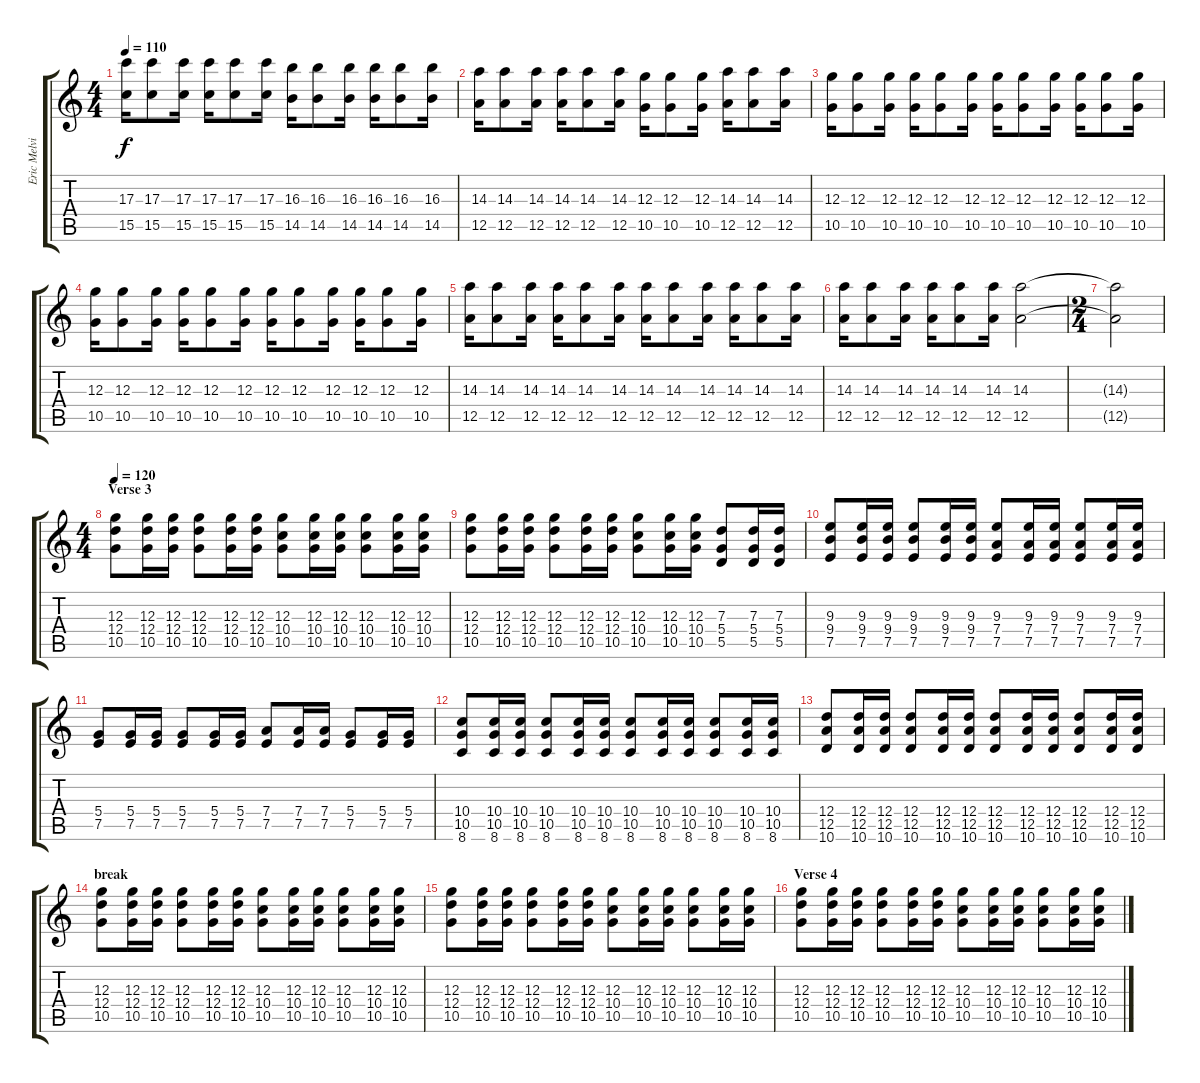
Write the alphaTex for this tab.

\track ("Eric Melvin" "Eric Melvi") {instrument overdrivenguitar}
\staff {score tabs}
\tuning (E4 B3 G3 D3 A2 E2) {hide}
\ts (4 4)
\tempo 110
\clef g2
\ks c
(17.3 15.5).16{dy f} (17.3 15.5).8 (17.3 15.5).16 (17.3 15.5).16 (17.3 15.5).8 (17.3 15.5).16 (16.3 14.5).16 (16.3 14.5).8 (16.3 14.5).16 (16.3 14.5).16 (16.3 14.5).8 (16.3 14.5).16 |
(14.3 12.5).16 (14.3 12.5).8 (14.3 12.5).16 (14.3 12.5).16 (14.3 12.5).8 (14.3 12.5).16 (12.3 10.5).16 (12.3 10.5).8 (12.3 10.5).16 (14.3 12.5).16 (14.3 12.5).8 (14.3 12.5).16 |
(12.3 10.5).16 (12.3 10.5).8 (12.3 10.5).16 (12.3 10.5).16 (12.3 10.5).8 (12.3 10.5).16 (12.3 10.5).16 (12.3 10.5).8 (12.3 10.5).16 (12.3 10.5).16 (12.3 10.5).8 (12.3 10.5).16 |
(12.3 10.5).16 (12.3 10.5).8 (12.3 10.5).16 (12.3 10.5).16 (12.3 10.5).8 (12.3 10.5).16 (12.3 10.5).16 (12.3 10.5).8 (12.3 10.5).16 (12.3 10.5).16 (12.3 10.5).8 (12.3 10.5).16 |
(14.3 12.5).16 (14.3 12.5).8 (14.3 12.5).16 (14.3 12.5).16 (14.3 12.5).8 (14.3 12.5).16 (14.3 12.5).16 (14.3 12.5).8 (14.3 12.5).16 (14.3 12.5).16 (14.3 12.5).8 (14.3 12.5).16 |
(14.3 12.5).16 (14.3 12.5).8 (14.3 12.5).16 (14.3 12.5).16 (14.3 12.5).8 (14.3 12.5).16 (14.3 12.5).2 |
\ts (2 4)
(14.3{t} 12.5{t}).2 |
\ts (4 4)
\section ("" "Verse 3")
\tempo 120
(12.3 12.4 10.5).8{instrument overdrivenguitar} (12.3 12.4 10.5).16 (12.3 12.4 10.5).16 (12.3 12.4 10.5).8 (12.3 12.4 10.5).16 (12.3 12.4 10.5).16 (12.3 10.4 10.5).8 (12.3 10.4 10.5).16 (12.3 10.4 10.5).16 (12.3 10.4 10.5).8 (12.3 10.4 10.5).16 (12.3 10.4 10.5).16 |
(12.3 12.4 10.5).8 (12.3 12.4 10.5).16 (12.3 12.4 10.5).16 (12.3 12.4 10.5).8 (12.3 12.4 10.5).16 (12.3 12.4 10.5).16 (12.3 10.4 10.5).8 (12.3 10.4 10.5).16 (12.3 10.4 10.5).16 (7.3 5.4 5.5).8 (7.3 5.4 5.5).16 (7.3 5.4 5.5).16 |
(9.3 9.4 7.5).8 (9.3 9.4 7.5).16 (9.3 9.4 7.5).16 (9.3 9.4 7.5).8 (9.3 9.4 7.5).16 (9.3 9.4 7.5).16 (9.3 7.4 7.5).8 (9.3 7.4 7.5).16 (9.3 7.4 7.5).16 (9.3 7.4 7.5).8 (9.3 7.4 7.5).16 (9.3 7.4 7.5).16 |
(5.4 7.5).8 (5.4 7.5).16 (5.4 7.5).16 (5.4 7.5).8 (5.4 7.5).16 (5.4 7.5).16 (7.4 7.5).8 (7.4 7.5).16 (7.4 7.5).16 (5.4 7.5).8 (5.4 7.5).16 (5.4 7.5).16 |
(10.4 10.5 8.6).8 (10.4 10.5 8.6).16 (10.4 10.5 8.6).16 (10.4 10.5 8.6).8 (10.4 10.5 8.6).16 (10.4 10.5 8.6).16 (10.4 10.5 8.6).8 (10.4 10.5 8.6).16 (10.4 10.5 8.6).16 (10.4 10.5 8.6).8 (10.4 10.5 8.6).16 (10.4 10.5 8.6).16 |
(12.4 12.5 10.6).8 (12.4 12.5 10.6).16 (12.4 12.5 10.6).16 (12.4 12.5 10.6).8 (12.4 12.5 10.6).16 (12.4 12.5 10.6).16 (12.4 12.5 10.6).8 (12.4 12.5 10.6).16 (12.4 12.5 10.6).16 (12.4 12.5 10.6).8 (12.4 12.5 10.6).16 (12.4 12.5 10.6).16 |
\section ("" "break")
(12.3 12.4 10.5).8 (12.3 12.4 10.5).16 (12.3 12.4 10.5).16 (12.3 12.4 10.5).8 (12.3 12.4 10.5).16 (12.3 12.4 10.5).16 (12.3 10.4 10.5).8 (12.3 10.4 10.5).16 (12.3 10.4 10.5).16 (12.3 10.4 10.5).8 (12.3 10.4 10.5).16 (12.3 10.4 10.5).16 |
(12.3 12.4 10.5).8 (12.3 12.4 10.5).16 (12.3 12.4 10.5).16 (12.3 12.4 10.5).8 (12.3 12.4 10.5).16 (12.3 12.4 10.5).16 (12.3 10.4 10.5).8 (12.3 10.4 10.5).16 (12.3 10.4 10.5).16 (12.3 10.4 10.5).8 (12.3 10.4 10.5).16 (12.3 10.4 10.5).16 |
\section ("" "Verse 4")
(12.3 12.4 10.5).8 (12.3 12.4 10.5).16 (12.3 12.4 10.5).16 (12.3 12.4 10.5).8 (12.3 12.4 10.5).16 (12.3 12.4 10.5).16 (12.3 10.4 10.5).8 (12.3 10.4 10.5).16 (12.3 10.4 10.5).16 (12.3 10.4 10.5).8 (12.3 10.4 10.5).16 (12.3 10.4 10.5).16
